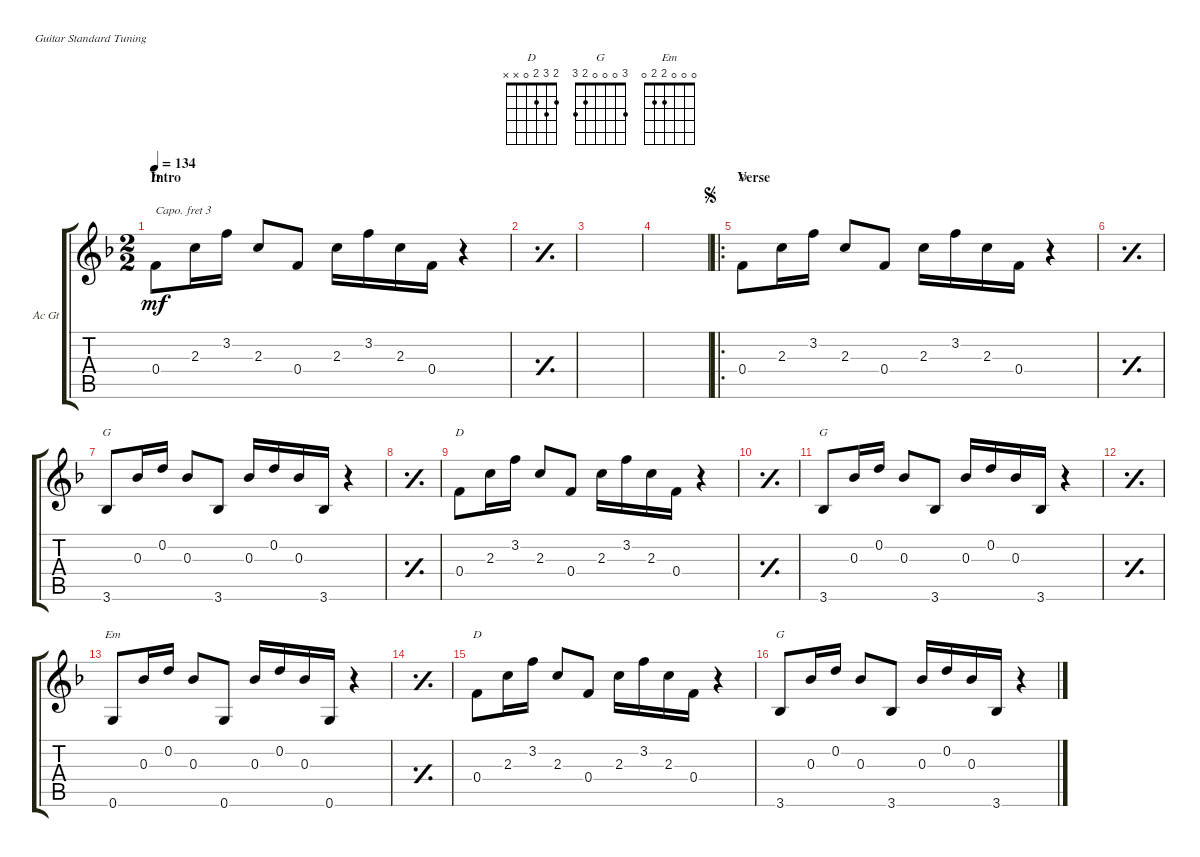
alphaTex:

\bracketExtendMode groupsimilarinstruments
\useSystemSignSeparator
\multiTrackTrackNamePolicy allsystems
\firstSystemTrackNameOrientation horizontal
\otherSystemsTrackNameOrientation horizontal
\track ("Acoustic Guitar" "Ac Gt") {instrument acousticguitarsteel}
\staff {score tabs}
\capo 3
\tuning (E4 B3 G3 D3 A2 E2)
\chord ("D" 2 3 2 0 x x)
\chord ("G" 3 0 0 0 2 3)
\chord ("Em" 0 0 0 2 2 0)
\ts (2 2)
\section ("" "Intro")
\scale
0.540904
\tempo 134
\accidentals auto
\clef g2
\ottava regular
\simile none
\ks f
0.4.8{ch "D" dy mf instrument acousticguitarsteel} 2.3.16 3.2.16 2.3.8 0.4.8 2.3.16 3.2.16 2.3.16 0.4.16 r.4 |
\scale
0.459096
\simile simple
|
\scale
0.5 |
\scale
0.5 |
\ro
\section ("" "Verse")
\scale
0.5
\jump segno
\simile none
0.4.8{ch "D"} 2.3.16 3.2.16 2.3.8 0.4.8 2.3.16 3.2.16 2.3.16 0.4.16 r.4 |
\scale
0.5
\simile simple
|
\scale
0.5
\simile none
3.6.8{ch "G"} 0.3.16 0.2.16 0.3.8 3.6.8 0.3.16 0.2.16 0.3.16 3.6.16 r.4 |
\scale
0.5
\simile simple
|
\scale
0.5
\simile none
0.4.8{ch "D"} 2.3.16 3.2.16 2.3.8 0.4.8 2.3.16 3.2.16 2.3.16 0.4.16 r.4 |
\scale
0.5
\simile simple
|
\scale
0.5
\simile none
3.6.8{ch "G"} 0.3.16 0.2.16 0.3.8 3.6.8 0.3.16 0.2.16 0.3.16 3.6.16 r.4 |
\scale
0.5
\simile simple
|
\scale
0.5
\simile none
0.6.8{ch "Em"} 0.3.16 0.2.16 0.3.8 0.6.8 0.3.16 0.2.16 0.3.16 0.6.16 r.4 |
\scale
0.5
\simile simple
|
\scale
0.5
\simile none
0.4.8{ch "D"} 2.3.16 3.2.16 2.3.8 0.4.8 2.3.16 3.2.16 2.3.16 0.4.16 r.4 |
\scale
0.5 3.6.8{ch "G"} 0.3.16 0.2.16 0.3.8 3.6.8 0.3.16 0.2.16 0.3.16 3.6.16 r.4
